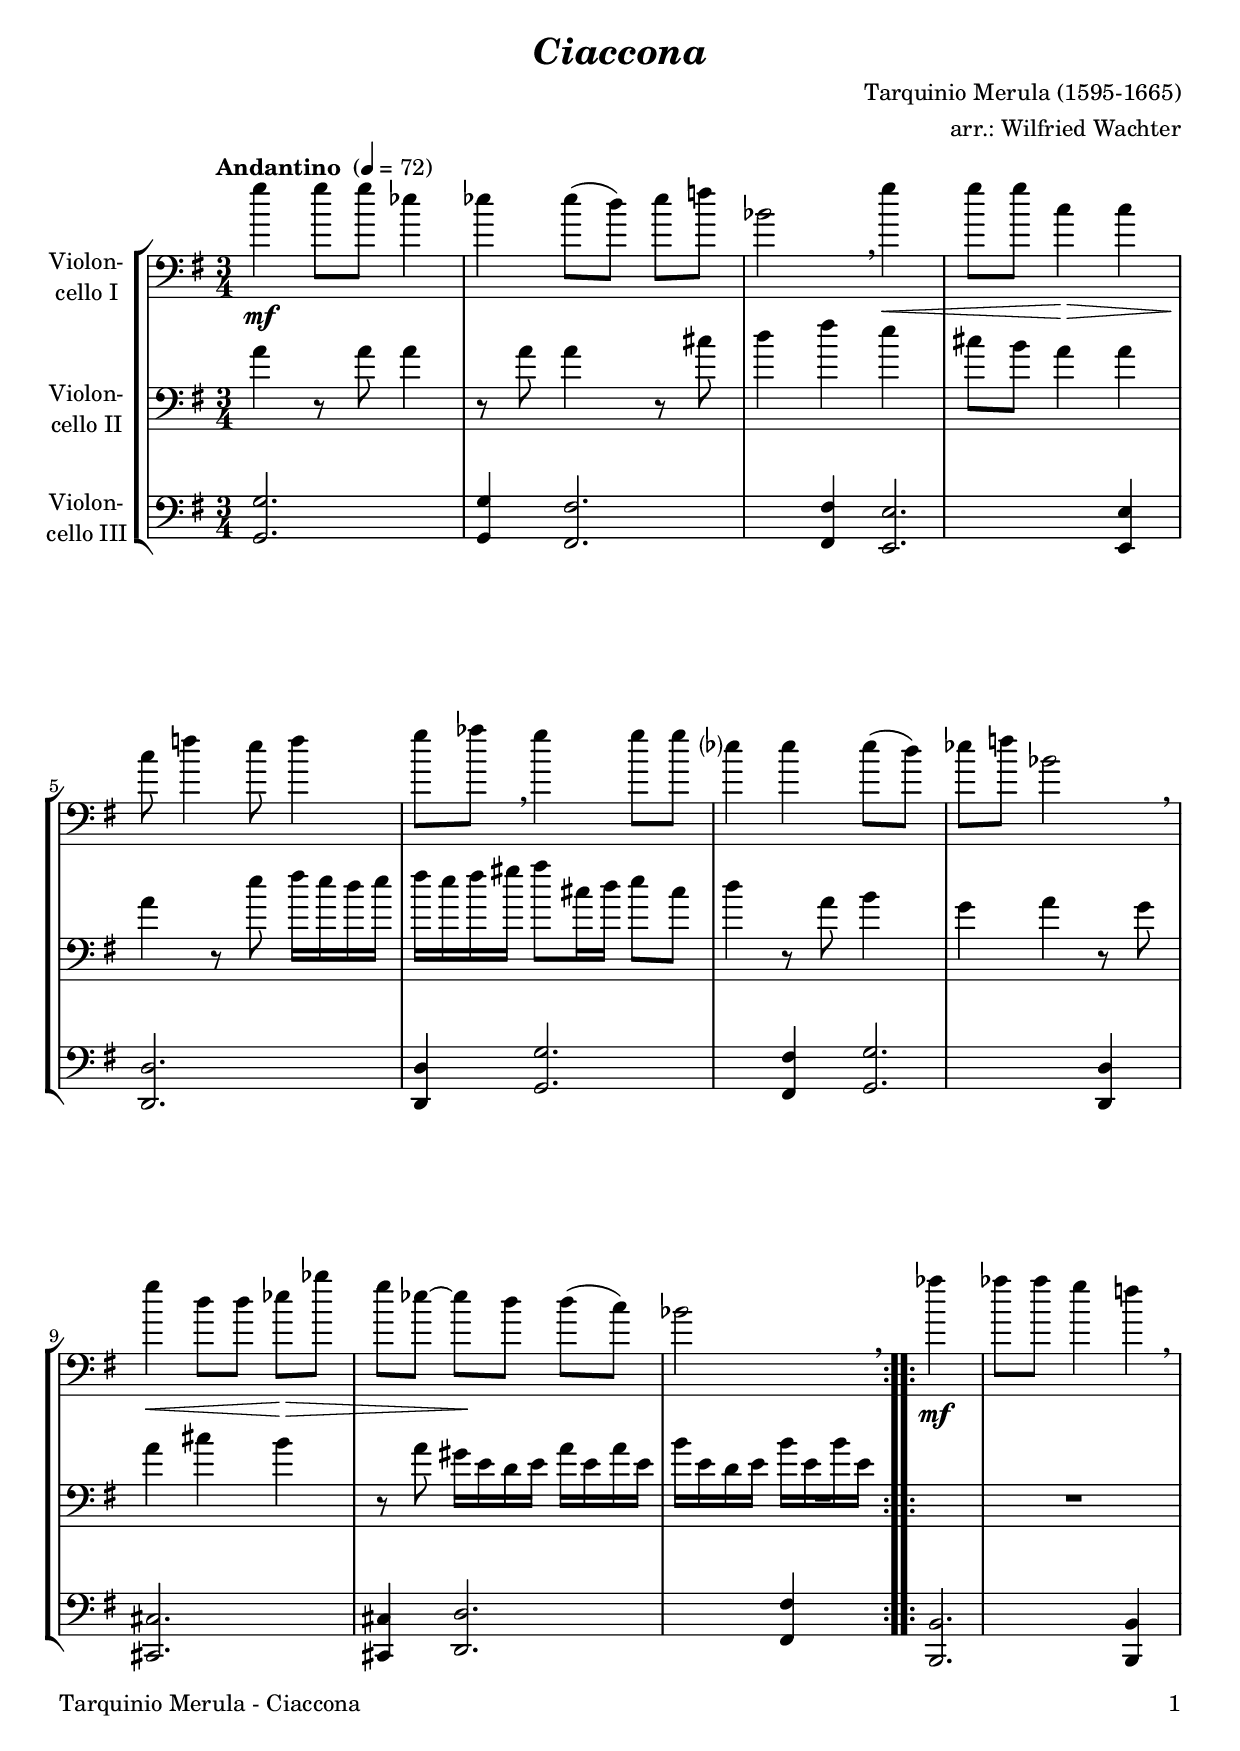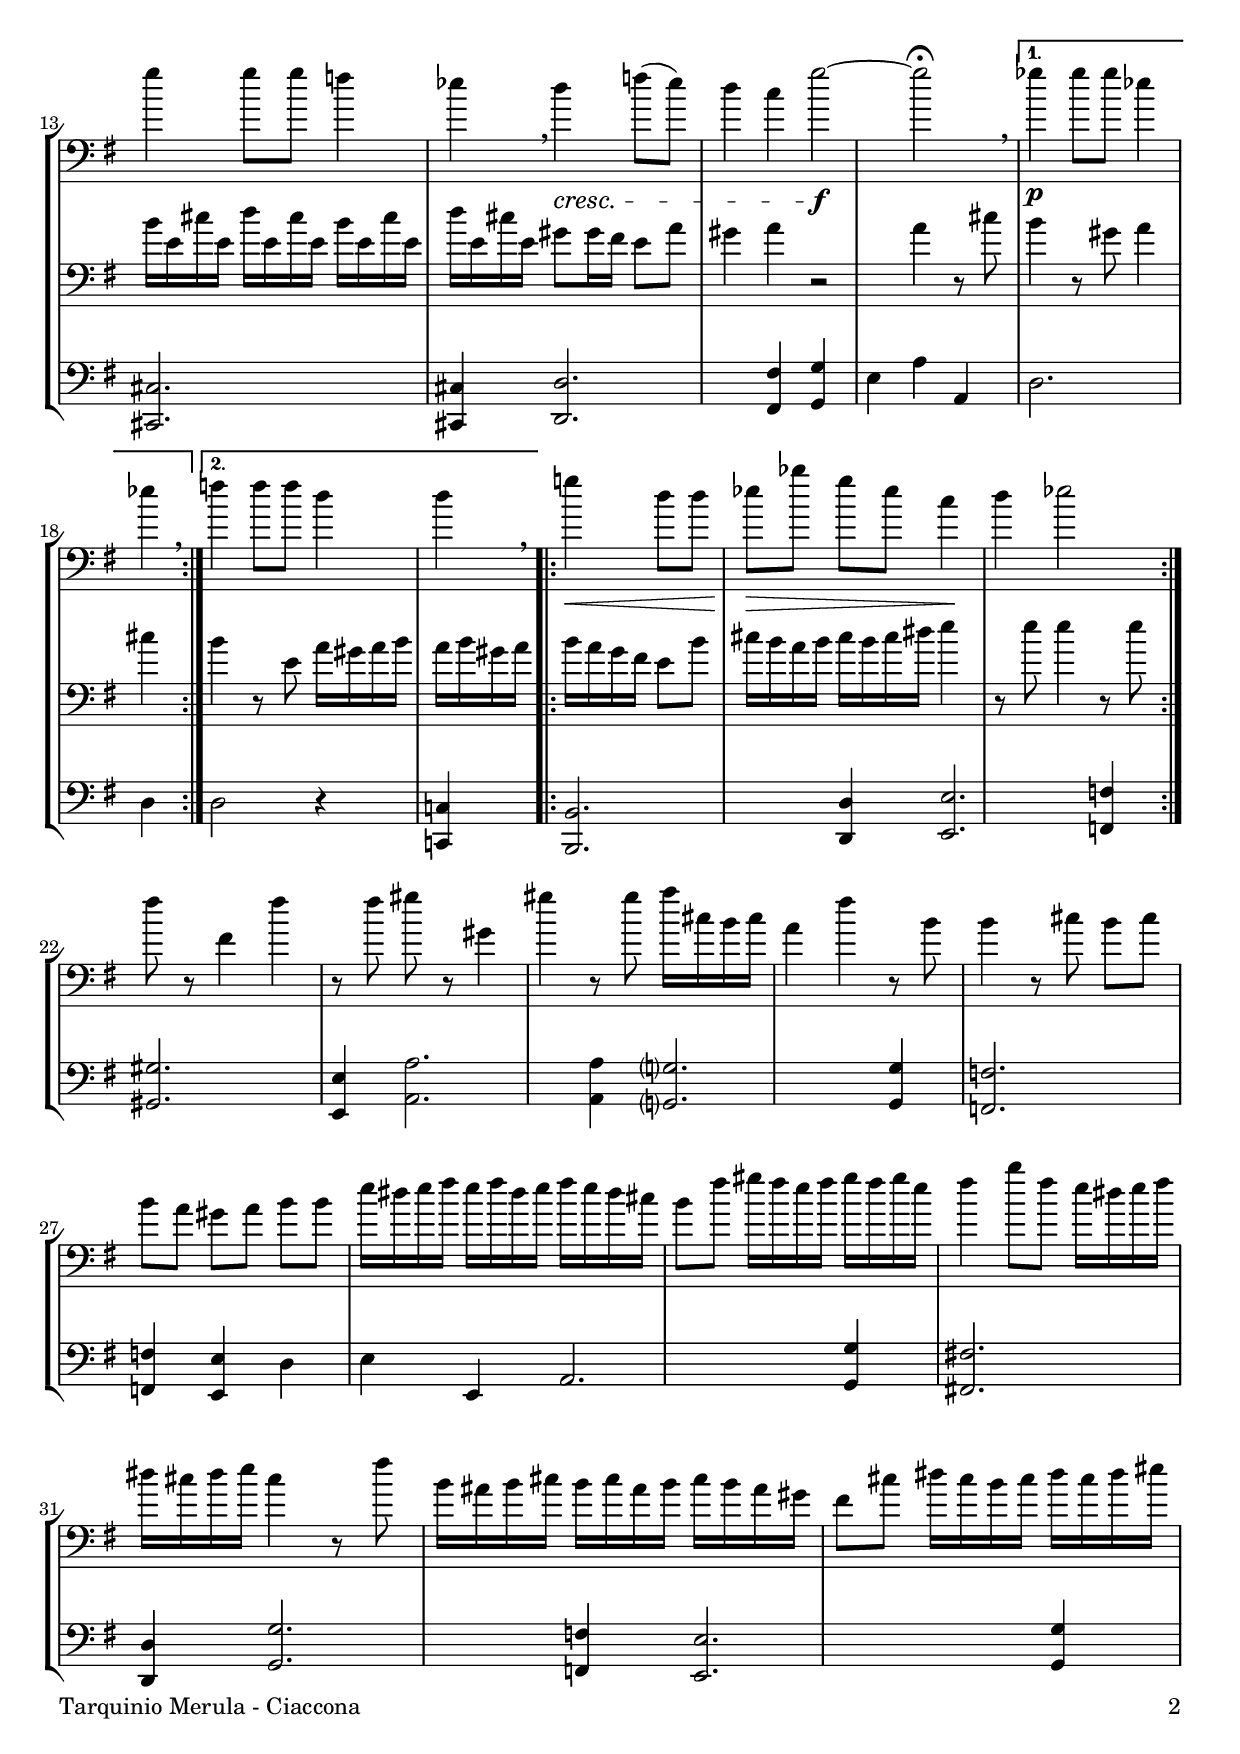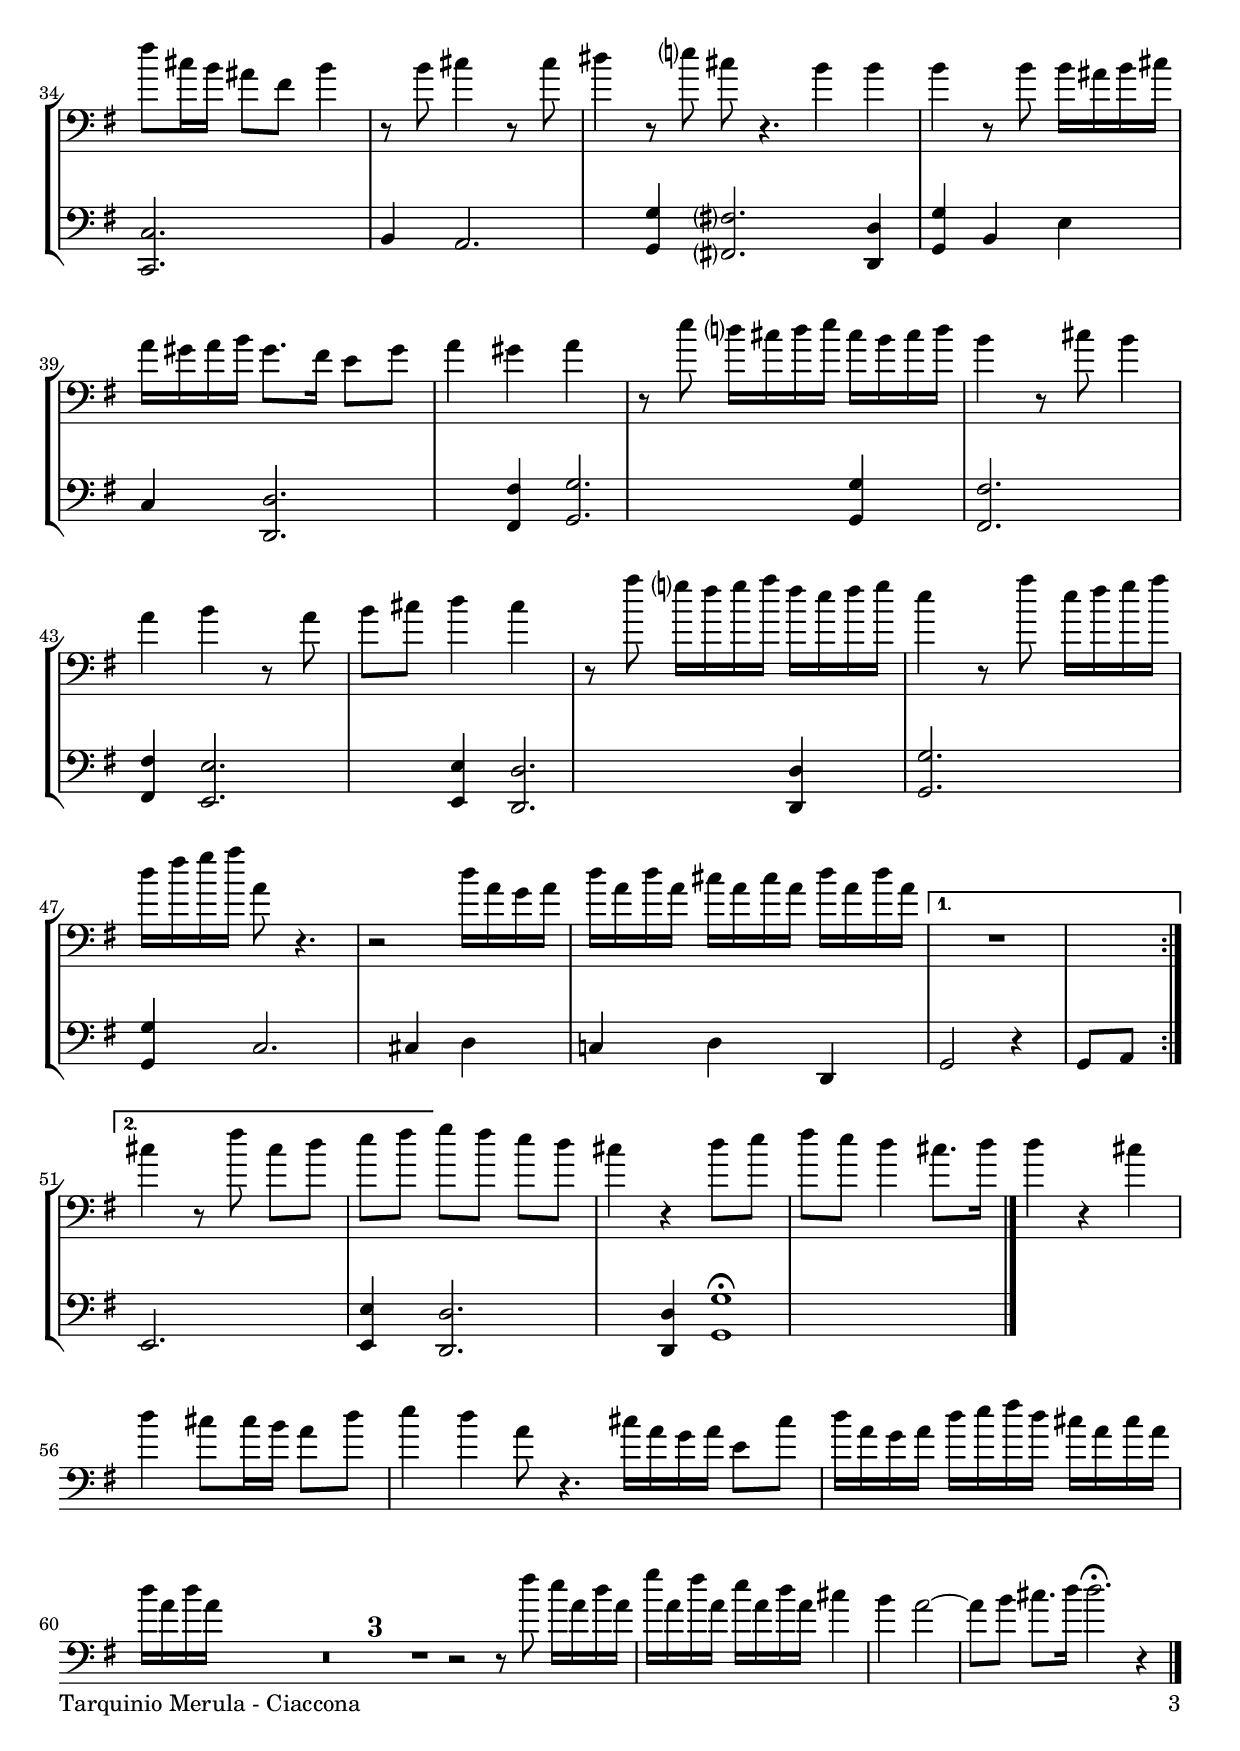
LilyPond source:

\version "2.24.1"
\include "deutsch.ly"
  
#(set-global-staff-size 20)

\header {
  title     = \markup \bold \italic "Ciaccona"
  composer  = "Tarquinio Merula (1595-1665)"
  arranger  = "arr.: Wilfried Wachter"
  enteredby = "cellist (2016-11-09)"
%  piece     = ""
}

voiceconsts = {
  \key g \major
  \time 3/4
  \clef "bass"
  \numericTimeSignature
  \compressEmptyMeasures
  % Set default beaming for all staves
  \set Timing.beamExceptions = #'()
  \set Timing.baseMoment     = #(ly:make-moment 1 4)
  \set Timing.beatStructure  = #'(1 1 1)
  \tempo "Andantino " 4=72
}

miba = "cello"

\include "v1.ily"
\include "v2.ily"
\include "v3.ily"

music = \new StaffGroup <<
      \new Staff {
	\set Staff.midiInstrument = \miba
	\set Staff.instrumentName = \markup \center-column { "Violon-" "cello I" }
	\transpose g g { \va }
      }

      \new Staff {
	\set Staff.midiInstrument = \miba
	\set Staff.instrumentName = \markup \center-column { "Violon-" "cello II" }
	\transpose g g { \vb }
      }

      \new Staff {
	\set Staff.midiInstrument = \miba
	\set Staff.instrumentName = \markup \center-column { "Violon-" "cello III" }
	\transpose g g { \vc }
      }
>>

\book {
   \paper {
    print-page-number = ##t
    print-first-page-number = ##t
    ragged-last-bottom = ##f
    oddHeaderMarkup = \markup \null
    evenHeaderMarkup = \markup \null
    oddFooterMarkup = \markup {
      \fill-line {
        \if \should-print-page-number
        "Tarquinio Merula - Ciaccona" \fromproperty #'page:page-number-string
      }
    }
    evenFooterMarkup = \oddFooterMarkup
  } \score {
    \music
    \layout {}
  }

  \score {
    \unfoldRepeats \music

    \midi {
      \context {
        \Score
      }
    }
  }
}